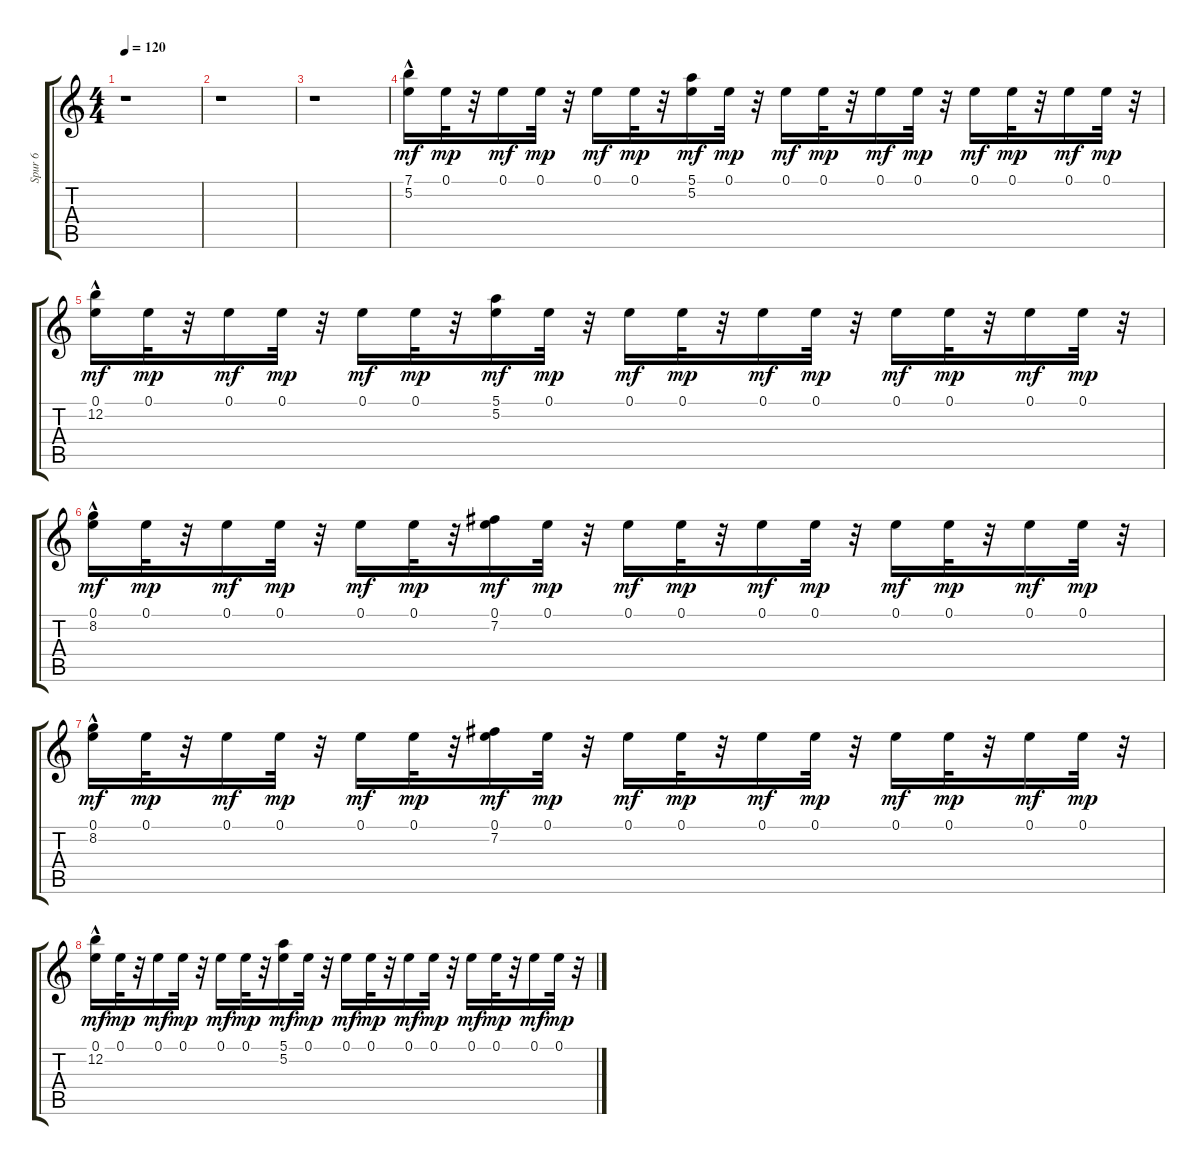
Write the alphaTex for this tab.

\track ("Spur 6" "Spur 6") {instrument electricguitarmuted}
\staff {score tabs}
\tuning (E4 B3 G3 D3 A2 E2) {hide}
\ts (4 4)
\tempo 120
\clef g2
\ks c
r.1{dy f} |
r.1 |
r.1 |
(7.1{hac} 5.2).16{dy mf balance 12} 0.1.32{dy mp} r.32 0.1.16{dy mf} 0.1.32{dy mp} r.32 0.1.16{dy mf} 0.1.32{dy mp} r.32 (5.1 5.2).16{dy mf} 0.1.32{dy mp} r.32 0.1.16{dy mf} 0.1.32{dy mp} r.32 0.1.16{dy mf} 0.1.32{dy mp} r.32 0.1.16{dy mf} 0.1.32{dy mp} r.32 0.1.16{dy mf} 0.1.32{dy mp} r.32 |
(0.1 12.2{hac}).16{dy mf} 0.1.32{dy mp} r.32 0.1.16{dy mf} 0.1.32{dy mp} r.32 0.1.16{dy mf} 0.1.32{dy mp} r.32 (5.1 5.2).16{dy mf} 0.1.32{dy mp} r.32 0.1.16{dy mf} 0.1.32{dy mp} r.32 0.1.16{dy mf} 0.1.32{dy mp} r.32 0.1.16{dy mf} 0.1.32{dy mp} r.32 0.1.16{dy mf} 0.1.32{dy mp} r.32 |
(0.1 8.2{hac}).16{dy mf} 0.1.32{dy mp} r.32 0.1.16{dy mf} 0.1.32{dy mp} r.32 0.1.16{dy mf} 0.1.32{dy mp} r.32 (0.1 7.2).16{dy mf} 0.1.32{dy mp} r.32 0.1.16{dy mf} 0.1.32{dy mp} r.32 0.1.16{dy mf} 0.1.32{dy mp} r.32 0.1.16{dy mf} 0.1.32{dy mp} r.32 0.1.16{dy mf} 0.1.32{dy mp} r.32 |
(0.1 8.2{hac}).16{dy mf} 0.1.32{dy mp} r.32 0.1.16{dy mf} 0.1.32{dy mp} r.32 0.1.16{dy mf} 0.1.32{dy mp} r.32 (0.1 7.2).16{dy mf} 0.1.32{dy mp} r.32 0.1.16{dy mf} 0.1.32{dy mp} r.32 0.1.16{dy mf} 0.1.32{dy mp} r.32 0.1.16{dy mf} 0.1.32{dy mp} r.32 0.1.16{dy mf} 0.1.32{dy mp} r.32 |
(0.1 12.2{hac}).16{dy mf} 0.1.32{dy mp} r.32 0.1.16{dy mf} 0.1.32{dy mp} r.32 0.1.16{dy mf} 0.1.32{dy mp} r.32 (5.1 5.2).16{dy mf} 0.1.32{dy mp} r.32 0.1.16{dy mf} 0.1.32{dy mp} r.32 0.1.16{dy mf} 0.1.32{dy mp} r.32 0.1.16{dy mf} 0.1.32{dy mp} r.32 0.1.16{dy mf} 0.1.32{dy mp} r.32
